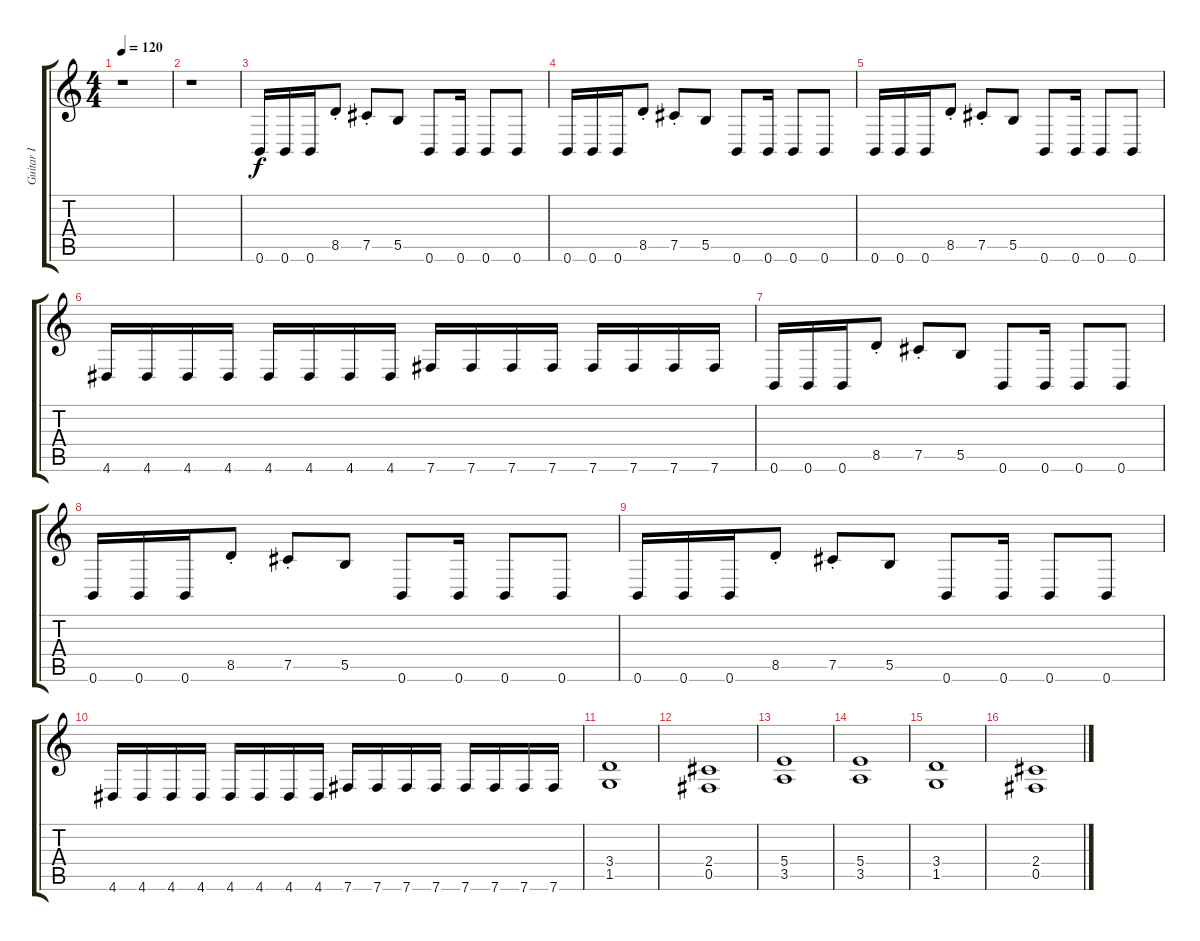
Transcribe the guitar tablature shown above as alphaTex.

\track ("Guitar I" "Guitar I") {instrument distortionguitar}
\staff {score tabs}
\tuning (Db4 Ab3 E3 B2 Gb2 B1) {hide}
\ts (4 4)
\tempo 120
\clef g2
\ks c
r.1{dy f} |
r.1 |
0.6.16 0.6.16 0.6.16 8.5{st}.8 7.5{st}.8 5.5.8 0.6.8 0.6.16 0.6.8 0.6.8 |
0.6.16 0.6.16 0.6.16 8.5{st}.8 7.5{st}.8 5.5.8 0.6.8 0.6.16 0.6.8 0.6.8 |
0.6.16 0.6.16 0.6.16 8.5{st}.8 7.5{st}.8 5.5.8 0.6.8 0.6.16 0.6.8 0.6.8 |
4.6.16 4.6.16 4.6.16 4.6.16 4.6.16 4.6.16 4.6.16 4.6.16 7.6.16 7.6.16 7.6.16 7.6.16 7.6.16 7.6.16 7.6.16 7.6.16 |
0.6.16 0.6.16 0.6.16 8.5{st}.8 7.5{st}.8 5.5.8 0.6.8 0.6.16 0.6.8 0.6.8 |
0.6.16 0.6.16 0.6.16 8.5{st}.8 7.5{st}.8 5.5.8 0.6.8 0.6.16 0.6.8 0.6.8 |
0.6.16 0.6.16 0.6.16 8.5{st}.8 7.5{st}.8 5.5.8 0.6.8 0.6.16 0.6.8 0.6.8 |
4.6.16 4.6.16 4.6.16 4.6.16 4.6.16 4.6.16 4.6.16 4.6.16 7.6.16 7.6.16 7.6.16 7.6.16 7.6.16 7.6.16 7.6.16 7.6.16 |
(3.4 1.5).1 |
(2.4 0.5).1 |
(5.4 3.5).1 |
(5.4 3.5).1 |
(3.4 1.5).1 |
(2.4 0.5).1
